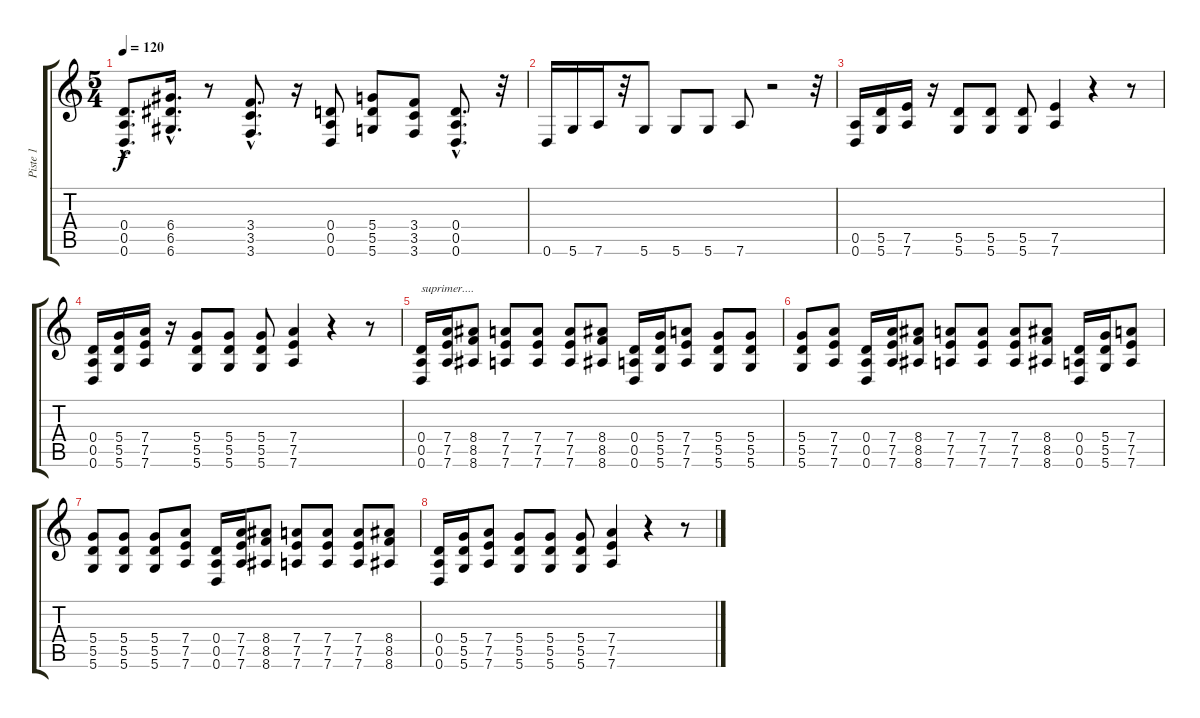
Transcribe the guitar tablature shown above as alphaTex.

\track ("Piste 1" "Piste 1") {instrument distortionguitar}
\staff {score tabs}
\tuning (E4 B3 G3 D3 A2 D2) {hide}
\ts (5 4)
\tempo 120
\clef g2
\ks c
(0.4{hac} 0.5{hac} 0.6{hac}).8{d dy f} (6.4{hac} 6.5{hac} 6.6{hac}).16{d} r.8 (3.4{hac} 3.5{hac} 3.6{hac}).8{d} r.16 (0.4 0.5 0.6).8 (5.4 5.5 5.6).8 (3.4 3.5 3.6).8 (0.4{hac} 0.5{hac} 0.6{hac}).8{d} r.32 |
0.6.16 5.6.16 7.6.16 r.32 5.6.8 5.6.8 5.6.8 7.6.8 r.2 r.32 |
(0.5 0.6).16 (5.5 5.6).16 (7.5 7.6).16 r.16 (5.5 5.6).8 (5.5 5.6).8 (5.5 5.6).8 (7.5 7.6).4 r.4 r.8 |
(0.4 0.5 0.6).16 (5.4 5.5 5.6).16 (7.4 7.5 7.6).16 r.16 (5.4 5.5 5.6).8 (5.4 5.5 5.6).8 (5.4 5.5 5.6).8 (7.4 7.5 7.6).4 r.4 r.8 |
(0.4 0.5 0.6).16{txt "suprimer...."} (7.4 7.5 7.6).16 (8.4 8.5 8.6).8 (7.4 7.5 7.6).8 (7.4 7.5 7.6).8 (7.4 7.5 7.6).8 (8.4 8.5 8.6).8 (0.4 0.5 0.6).16 (5.4 5.5 5.6).16 (7.4 7.5 7.6).8 (5.4 5.5 5.6).8 (5.4 5.5 5.6).8 |
(5.4 5.5 5.6).8 (7.4 7.5 7.6).8 (0.4 0.5 0.6).16 (7.4 7.5 7.6).16 (8.4 8.5 8.6).8 (7.4 7.5 7.6).8 (7.4 7.5 7.6).8 (7.4 7.5 7.6).8 (8.4 8.5 8.6).8 (0.4 0.5 0.6).16 (5.4 5.5 5.6).16 (7.4 7.5 7.6).8 |
(5.4 5.5 5.6).8 (5.4 5.5 5.6).8 (5.4 5.5 5.6).8 (7.4 7.5 7.6).8 (0.4 0.5 0.6).16 (7.4 7.5 7.6).16 (8.4 8.5 8.6).8 (7.4 7.5 7.6).8 (7.4 7.5 7.6).8 (7.4 7.5 7.6).8 (8.4 8.5 8.6).8 |
(0.4 0.5 0.6).16 (5.4 5.5 5.6).16 (7.4 7.5 7.6).8 (5.4 5.5 5.6).8 (5.4 5.5 5.6).8 (5.4 5.5 5.6).8 (7.4 7.5 7.6).4 r.4 r.8
